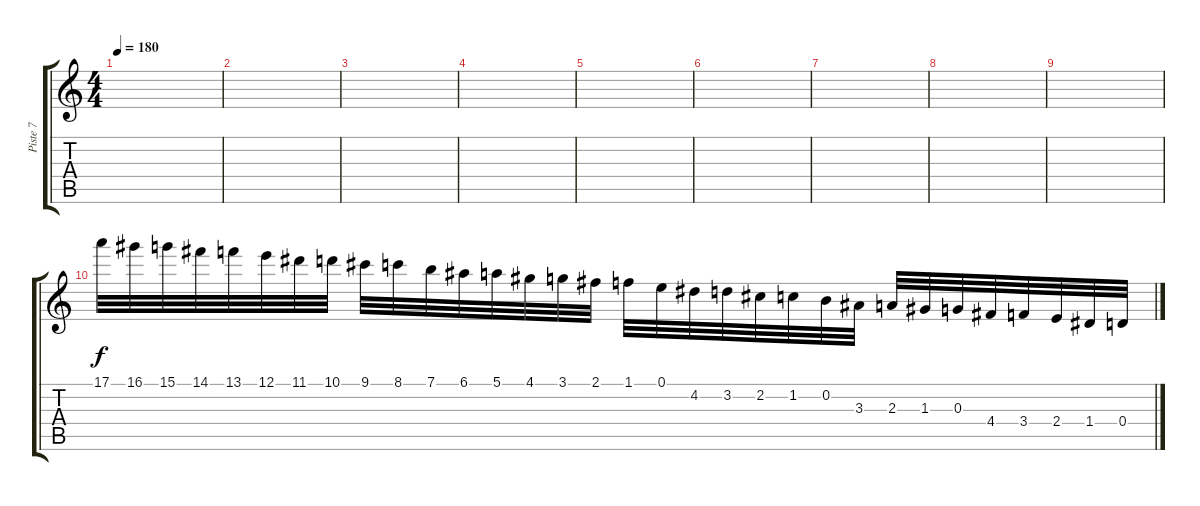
\track ("Piste 7" "Piste 7") {instrument overdrivenguitar}
\staff {score tabs}
\tuning (E4 B3 G3 D3 A2 E2) {hide}
\ts (4 4)
\tempo 180
\clef g2
\ks c
|
|
|
|
|
|
|
|
|
17.1.32 16.1.32 15.1.32 14.1.32 13.1.32 12.1.32 11.1.32 10.1.32 9.1.32 8.1.32 7.1.32 6.1.32 5.1.32 4.1.32 3.1.32 2.1.32 1.1.32 0.1.32 4.2.32 3.2.32 2.2.32 1.2.32 0.2.32 3.3.32 2.3.32 1.3.32 0.3.32 4.4.32 3.4.32 2.4.32 1.4.32 0.4.32
